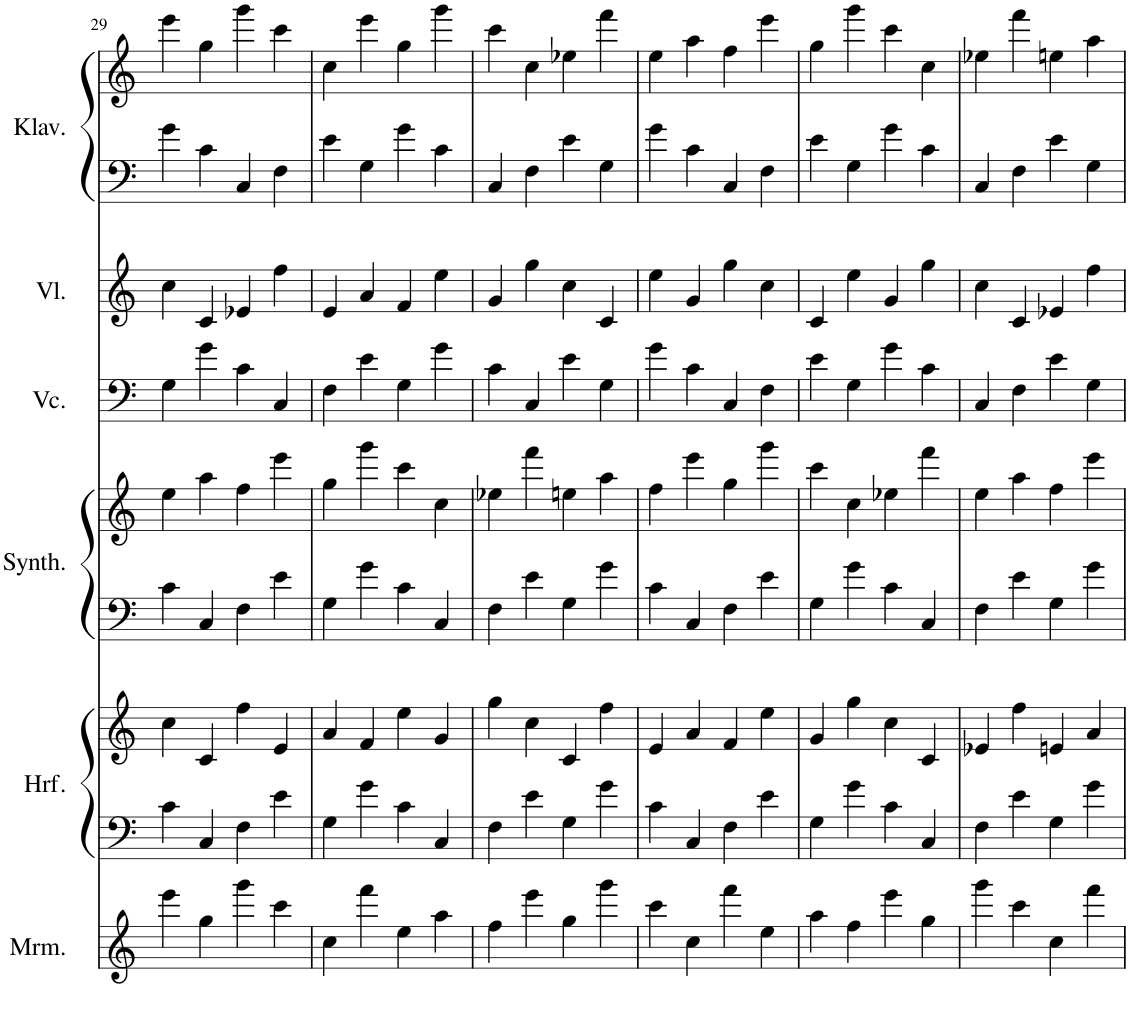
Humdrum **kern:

**kern	**kern	**kern	**kern	**kern	**kern	**kern	**kern	**kern
*part6	*part5	*part5	*part4	*part4	*part3	*part2	*part1	*part1
*staff9	*staff8	*staff7	*staff6	*staff5	*staff4	*staff3	*staff2	*staff1
*I"Marimba	*I"Harfe	*	*I"Fantasia Synthesizer	*	*I"Violoncello	*I"Violine	*I"Klavier	*
*I'Mrm.	*I'Hrf.	*	*I'Synth.	*	*I'Vc.	*I'Vl.	*I'Klav.	*
!!LO:PB:g=z
*clefG2	*clefF4	*clefG2	*clefF4	*clefG2	*clefF4	*clefG2	*clefF4	*clefG2
*k[]	*k[]	*k[]	*k[]	*k[]	*k[]	*k[]	*k[]	*k[]
*M4/4	*M4/4	*M4/4	*M4/4	*M4/4	*M4/4	*M4/4	*M4/4	*M4/4
=29	=29	=29	=29	=29	=29	=29	=29	=29
4eee\	4c\	4cc\	4c\	4ee\	4G\	4cc\	4g\	4eee\
4gg\	4C/	4c/	4C/	4aa\	4g\	4c/	4c\	4gg\
4ggg\	4F\	4ff\	4F\	4ff\	4c\	4e-X/	4C/	4ggg\
4ccc\	4e\	4e/	4e\	4eee\	4C/	4ff\	4F\	4ccc\
=30	=30	=30	=30	=30	=30	=30	=30	=30
4cc\	4G\	4a/	4G\	4gg\	4F\	4e/	4e\	4cc\
4fff\	4g\	4f/	4g\	4ggg\	4e\	4a/	4G\	4eee\
4ee\	4c\	4ee\	4c\	4ccc\	4G\	4f/	4g\	4gg\
4aa\	4C/	4g/	4C/	4cc\	4g\	4ee\	4c\	4ggg\
=31	=31	=31	=31	=31	=31	=31	=31	=31
4ff\	4F\	4gg\	4F\	4ee-X\	4c\	4g/	4C/	4ccc\
4eee\	4e\	4cc\	4e\	4fff\	4C/	4gg\	4F\	4cc\
4gg\	4G\	4c/	4G\	4een\	4e\	4cc\	4e\	4ee-X\
4ggg\	4g\	4ff\	4g\	4aa\	4G\	4c/	4G\	4fff\
=32	=32	=32	=32	=32	=32	=32	=32	=32
4ccc\	4c\	4e/	4c\	4ff\	4g\	4ee\	4g\	4ee\
4cc\	4C/	4a/	4C/	4eee\	4c\	4g/	4c\	4aa\
4fff\	4F\	4f/	4F\	4gg\	4C/	4gg\	4C/	4ff\
4ee\	4e\	4ee\	4e\	4ggg\	4F\	4cc\	4F\	4eee\
=33	=33	=33	=33	=33	=33	=33	=33	=33
4aa\	4G\	4g/	4G\	4ccc\	4e\	4c/	4e\	4gg\
4ff\	4g\	4gg\	4g\	4cc\	4G\	4ee\	4G\	4ggg\
4eee\	4c\	4cc\	4c\	4ee-X\	4g\	4g/	4g\	4ccc\
4gg\	4C/	4c/	4C/	4fff\	4c\	4gg\	4c\	4cc\
=34	=34	=34	=34	=34	=34	=34	=34	=34
4ggg\	4F\	4e-X/	4F\	4ee\	4C/	4cc\	4C/	4ee-X\
4ccc\	4e\	4ff\	4e\	4aa\	4F\	4c/	4F\	4fff\
4cc\	4G\	4en/	4G\	4ff\	4e\	4e-X/	4e\	4een\
4fff\	4g\	4a/	4g\	4eee\	4G\	4ff\	4G\	4aa\
=	=	=	=	=	=	=	=	=
*-	*-	*-	*-	*-	*-	*-	*-	*-
